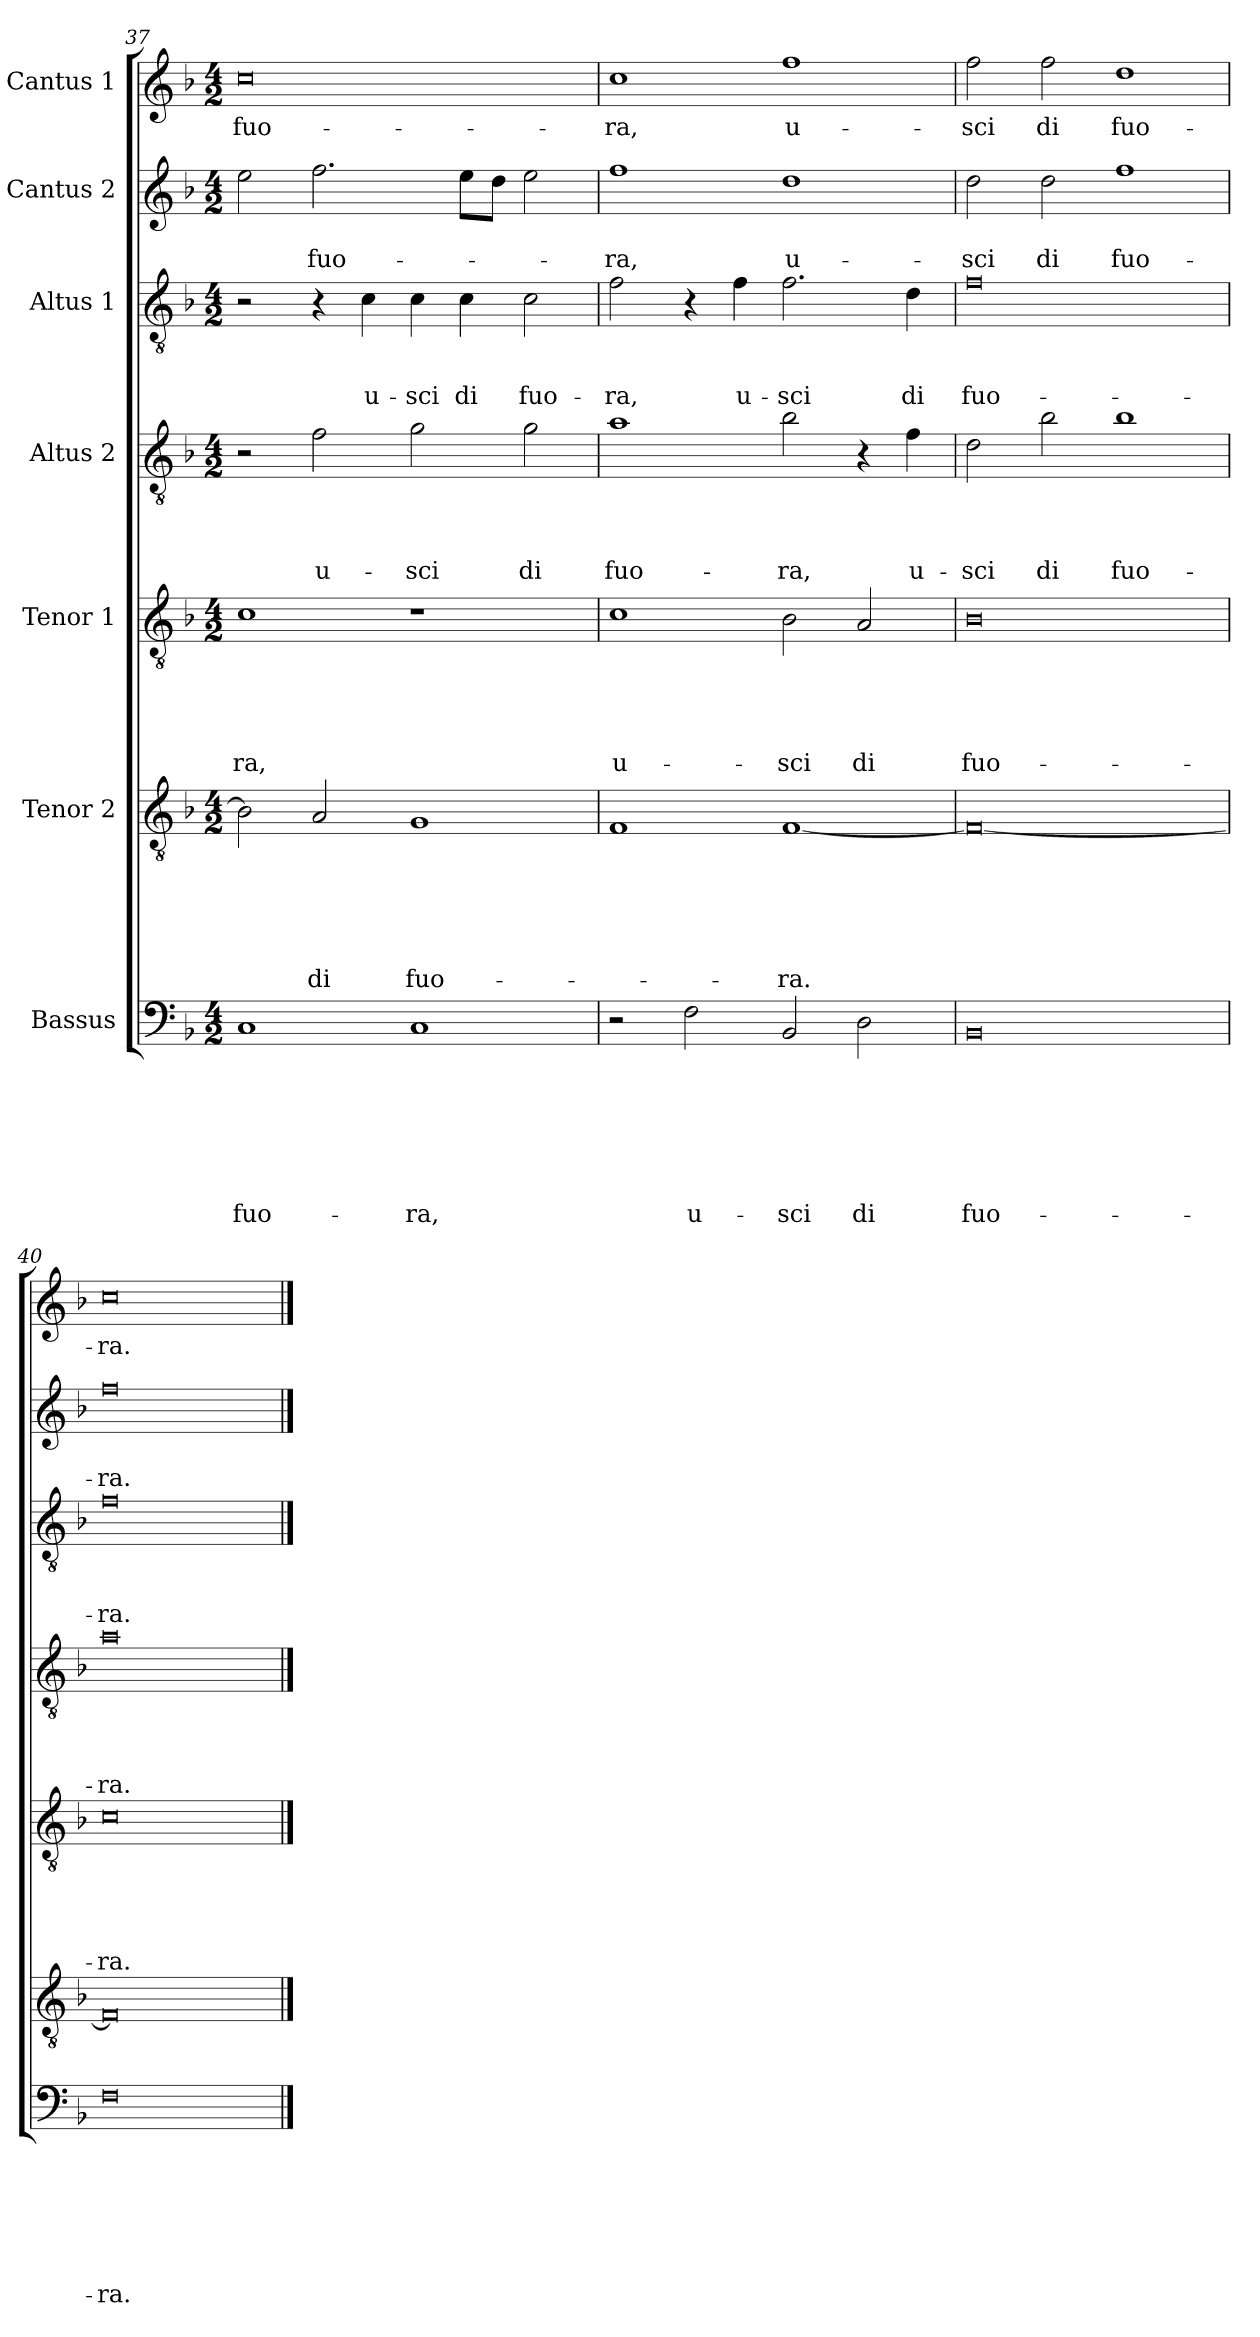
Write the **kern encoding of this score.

**kern	**text	**text	**text	**text	**text	**text	**text	**kern	**text	**text	**text	**text	**text	**text	**kern	**text	**text	**text	**text	**text	**kern	**text	**text	**text	**text	**kern	**text	**text	**text	**kern	**text	**text	**kern	**text
*part7	*part7	*part7	*part7	*part7	*part7	*part7	*part7	*part6	*part6	*part6	*part6	*part6	*part6	*part6	*part5	*part5	*part5	*part5	*part5	*part5	*part4	*part4	*part4	*part4	*part4	*part3	*part3	*part3	*part3	*part2	*part2	*part2	*part1	*part1
*staff7	*staff7	*staff7	*staff7	*staff7	*staff7	*staff7	*staff7	*staff6	*staff6	*staff6	*staff6	*staff6	*staff6	*staff6	*staff5	*staff5	*staff5	*staff5	*staff5	*staff5	*staff4	*staff4	*staff4	*staff4	*staff4	*staff3	*staff3	*staff3	*staff3	*staff2	*staff2	*staff2	*staff1	*staff1
*I"Bassus	*	*	*	*	*	*	*	*I"Tenor 2	*	*	*	*	*	*	*I"Tenor 1	*	*	*	*	*	*I"Altus 2	*	*	*	*	*I"Altus 1	*	*	*	*I"Cantus 2	*	*	*I"Cantus 1	*
!!LO:LB:g=z
*clefF4	*	*	*	*	*	*	*	*clefGv2	*	*	*	*	*	*	*clefGv2	*	*	*	*	*	*clefGv2	*	*	*	*	*clefGv2	*	*	*	*clefG2	*	*	*clefG2	*
*k[b-]	*	*	*	*	*	*	*	*k[b-]	*	*	*	*	*	*	*k[b-]	*	*	*	*	*	*k[b-]	*	*	*	*	*k[b-]	*	*	*	*k[b-]	*	*	*k[b-]	*
*d:	*	*	*	*	*	*	*	*d:	*	*	*	*	*	*	*d:	*	*	*	*	*	*d:	*	*	*	*	*d:	*	*	*	*d:	*	*	*d:	*
*M4/2	*	*	*	*	*	*	*	*M4/2	*	*	*	*	*	*	*M4/2	*	*	*	*	*	*M4/2	*	*	*	*	*M4/2	*	*	*	*M4/2	*	*	*M4/2	*
=37	=37	=37	=37	=37	=37	=37	=37	=37	=37	=37	=37	=37	=37	=37	=37	=37	=37	=37	=37	=37	=37	=37	=37	=37	=37	=37	=37	=37	=37	=37	=37	=37	=37	=37
!	!	!	!	!	!	!	!LO:LY:b	!	!	!	!	!	!	!	!	!	!	!	!	!LO:LY:b	!	!	!	!	!	!	!	!	!	!	!	!	!	!LO:LY:b
1C	.	.	.	.	.	.	fuo-	2B-\]	.	.	.	.	.	.	1c	.	.	.	.	-ra,	2r	.	.	.	.	2r	.	.	.	2ee\	.	.	0cc	fuo-
!	!	!	!	!	!	!	!	!	!	!	!	!	!	!LO:LY:b	!	!	!	!	!	!	!	!	!	!	!LO:LY:b	!	!	!	!	!	!	!LO:LY:b	!	!
.	.	.	.	.	.	.	.	2A/	.	.	.	.	.	di	.	.	.	.	.	.	2f\	.	.	.	u-	4r	.	.	.	2.ff\	.	fuo-	.	.
!	!	!	!	!	!	!	!	!	!	!	!	!	!	!	!	!	!	!	!	!	!	!	!	!	!	!	!	!	!LO:LY:b	!	!	!	!	!
.	.	.	.	.	.	.	.	.	.	.	.	.	.	.	.	.	.	.	.	.	.	.	.	.	.	4c\	.	.	u-	.	.	.	.	.
!	!	!	!	!	!	!	!LO:LY:b	!	!	!	!	!	!	!LO:LY:b	!	!	!	!	!	!	!	!	!	!	!LO:LY:b	!	!	!	!LO:LY:b	!	!	!	!	!
1C	.	.	.	.	.	.	-ra,	1G	.	.	.	.	.	fuo-	1r	.	.	.	.	.	2g\	.	.	.	-sci	4c\	.	.	-sci	.	.	.	.	.
!	!	!	!	!	!	!	!	!	!	!	!	!	!	!	!	!	!	!	!	!	!	!	!	!	!	!	!	!	!LO:LY:b	!	!	!	!	!
.	.	.	.	.	.	.	.	.	.	.	.	.	.	.	.	.	.	.	.	.	.	.	.	.	.	4c\	.	.	di	8ee\L	.	.	.	.
.	.	.	.	.	.	.	.	.	.	.	.	.	.	.	.	.	.	.	.	.	.	.	.	.	.	.	.	.	.	8dd\J	.	.	.	.
!	!	!	!	!	!	!	!	!	!	!	!	!	!	!	!	!	!	!	!	!	!	!	!	!	!LO:LY:b	!	!	!	!LO:LY:b	!	!	!	!	!
.	.	.	.	.	.	.	.	.	.	.	.	.	.	.	.	.	.	.	.	.	2g\	.	.	.	di	2c\	.	.	fuo-	2ee\	.	.	.	.
=38	=38	=38	=38	=38	=38	=38	=38	=38	=38	=38	=38	=38	=38	=38	=38	=38	=38	=38	=38	=38	=38	=38	=38	=38	=38	=38	=38	=38	=38	=38	=38	=38	=38	=38
!	!	!	!	!	!	!	!	!	!	!	!	!	!	!	!	!	!	!	!	!LO:LY:b	!	!	!	!	!LO:LY:b	!	!	!	!LO:LY:b	!	!	!LO:LY:b	!	!LO:LY:b
2r	.	.	.	.	.	.	.	1F	.	.	.	.	.	.	1c	.	.	.	.	u-	1a	.	.	.	fuo-	2f\	.	.	-ra,	1ff	.	-ra,	1cc	-ra,
!	!	!	!	!	!	!	!LO:LY:b	!	!	!	!	!	!	!	!	!	!	!	!	!	!	!	!	!	!	!	!	!	!	!	!	!	!	!
2F\	.	.	.	.	.	.	u-	.	.	.	.	.	.	.	.	.	.	.	.	.	.	.	.	.	.	4r	.	.	.	.	.	.	.	.
!	!	!	!	!	!	!	!	!	!	!	!	!	!	!	!	!	!	!	!	!	!	!	!	!	!	!	!	!	!LO:LY:b	!	!	!	!	!
.	.	.	.	.	.	.	.	.	.	.	.	.	.	.	.	.	.	.	.	.	.	.	.	.	.	4f\	.	.	u-	.	.	.	.	.
!	!	!	!	!	!	!	!LO:LY:b	!	!	!	!	!	!	!LO:LY:b	!	!	!	!	!	!LO:LY:b	!	!	!	!	!LO:LY:b	!	!	!	!LO:LY:b	!	!	!LO:LY:b	!	!LO:LY:b
2BB-/	.	.	.	.	.	.	-sci	[1F	.	.	.	.	.	-ra.	2B-\	.	.	.	.	-sci	2b-\	.	.	.	-ra,	2.f\	.	.	-sci	1dd	.	u-	1ff	u-
!	!	!	!	!	!	!	!LO:LY:b	!	!	!	!	!	!	!	!	!	!	!	!	!LO:LY:b	!	!	!	!	!	!	!	!	!	!	!	!	!	!
2D\	.	.	.	.	.	.	di	.	.	.	.	.	.	.	2A/	.	.	.	.	di	4r	.	.	.	.	.	.	.	.	.	.	.	.	.
!	!	!	!	!	!	!	!	!	!	!	!	!	!	!	!	!	!	!	!	!	!	!	!	!	!LO:LY:b	!	!	!	!LO:LY:b	!	!	!	!	!
.	.	.	.	.	.	.	.	.	.	.	.	.	.	.	.	.	.	.	.	.	4f\	.	.	.	u-	4d\	.	.	di	.	.	.	.	.
=39	=39	=39	=39	=39	=39	=39	=39	=39	=39	=39	=39	=39	=39	=39	=39	=39	=39	=39	=39	=39	=39	=39	=39	=39	=39	=39	=39	=39	=39	=39	=39	=39	=39	=39
!	!	!	!	!	!	!	!LO:LY:b	!	!	!	!	!	!	!	!	!	!	!	!	!LO:LY:b	!	!	!	!	!LO:LY:b	!	!	!	!LO:LY:b	!	!	!LO:LY:b	!	!LO:LY:b
0BB-	.	.	.	.	.	.	fuo-	0F_	.	.	.	.	.	.	0B-	.	.	.	.	fuo-	2d\	.	.	.	-sci	0f	.	.	fuo-	2dd\	.	-sci	2ff\	-sci
!	!	!	!	!	!	!	!	!	!	!	!	!	!	!	!	!	!	!	!	!	!	!	!	!	!LO:LY:b	!	!	!	!	!	!	!LO:LY:b	!	!LO:LY:b
.	.	.	.	.	.	.	.	.	.	.	.	.	.	.	.	.	.	.	.	.	2b-\	.	.	.	di	.	.	.	.	2dd\	.	di	2ff\	di
!	!	!	!	!	!	!	!	!	!	!	!	!	!	!	!	!	!	!	!	!	!	!	!	!	!LO:LY:b	!	!	!	!	!	!	!LO:LY:b	!	!LO:LY:b
.	.	.	.	.	.	.	.	.	.	.	.	.	.	.	.	.	.	.	.	.	1b-	.	.	.	fuo-	.	.	.	.	1ff	.	fuo-	1dd	fuo-
=40	=40	=40	=40	=40	=40	=40	=40	=40	=40	=40	=40	=40	=40	=40	=40	=40	=40	=40	=40	=40	=40	=40	=40	=40	=40	=40	=40	=40	=40	=40	=40	=40	=40	=40
!	!	!	!	!	!	!	!LO:LY:b	!	!	!	!	!	!	!	!	!	!	!	!	!LO:LY:b	!	!	!	!	!LO:LY:b	!	!	!	!LO:LY:b	!	!	!LO:LY:b	!	!LO:LY:b
0F	.	.	.	.	.	.	-ra.	0F]	.	.	.	.	.	.	0c	.	.	.	.	-ra.	0a	.	.	.	-ra.	0f	.	.	-ra.	0ff	.	-ra.	0cc	-ra.
==	==	==	==	==	==	==	==	==	==	==	==	==	==	==	==	==	==	==	==	==	==	==	==	==	==	==	==	==	==	==	==	==	==	==
*-	*-	*-	*-	*-	*-	*-	*-	*-	*-	*-	*-	*-	*-	*-	*-	*-	*-	*-	*-	*-	*-	*-	*-	*-	*-	*-	*-	*-	*-	*-	*-	*-	*-	*-
